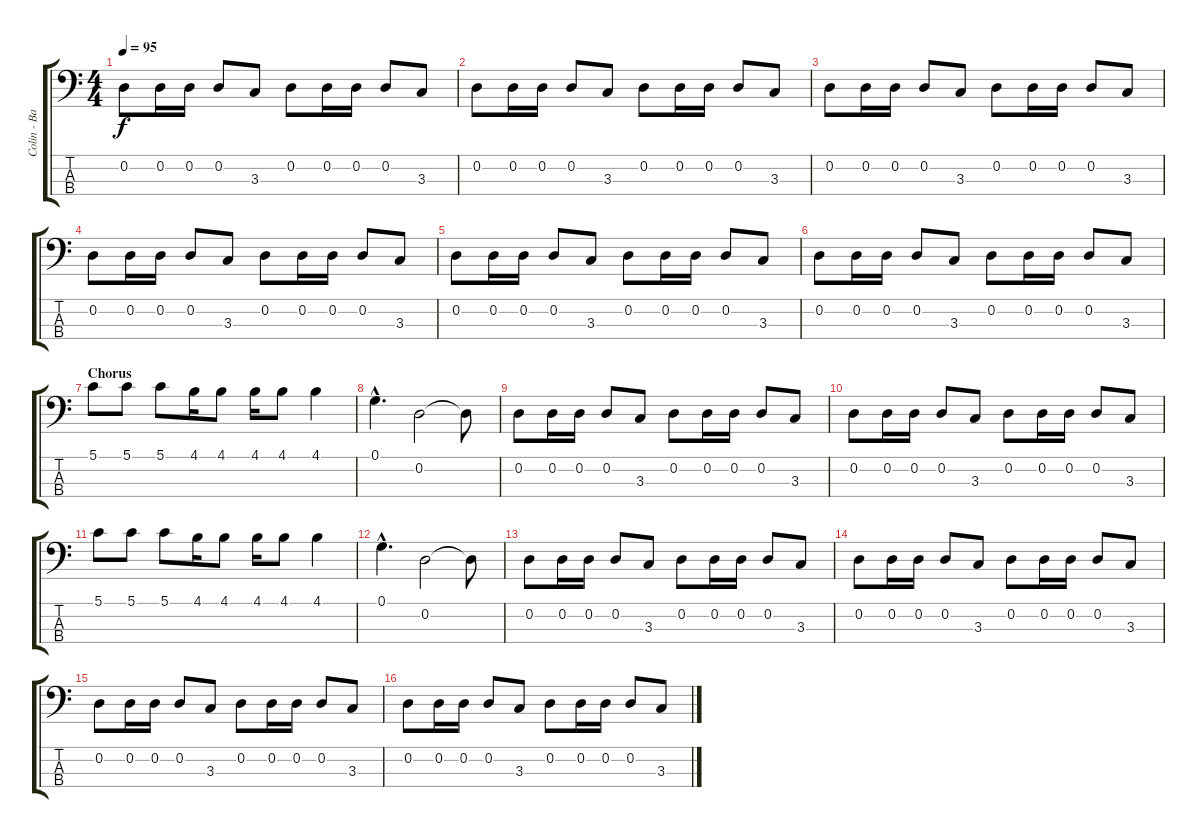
\track ("Colin - Bass" "Colin - Ba") {instrument electricbassfinger}
\staff {score tabs}
\tuning (G2 D2 A1 D1) {hide}
\ts (4 4)
\tempo 95
\clef f4
\ks c
0.2.8{dy f} 0.2.16 0.2.16 0.2.8 3.3.8 0.2.8 0.2.16 0.2.16 0.2.8 3.3.8 |
0.2.8 0.2.16 0.2.16 0.2.8 3.3.8 0.2.8 0.2.16 0.2.16 0.2.8 3.3.8 |
0.2.8 0.2.16 0.2.16 0.2.8 3.3.8 0.2.8 0.2.16 0.2.16 0.2.8 3.3.8 |
0.2.8 0.2.16 0.2.16 0.2.8 3.3.8 0.2.8 0.2.16 0.2.16 0.2.8 3.3.8 |
0.2.8 0.2.16 0.2.16 0.2.8 3.3.8 0.2.8 0.2.16 0.2.16 0.2.8 3.3.8 |
0.2.8 0.2.16 0.2.16 0.2.8 3.3.8 0.2.8 0.2.16 0.2.16 0.2.8 3.3.8 |
\section ("" "Chorus")
5.1.8 5.1.8 5.1.8 4.1.16 4.1.8 4.1.16 4.1.8 4.1.4 |
0.1{hac}.4{d} 0.2.2 0.2{t}.8 |
0.2.8 0.2.16 0.2.16 0.2.8 3.3.8 0.2.8 0.2.16 0.2.16 0.2.8 3.3.8 |
0.2.8 0.2.16 0.2.16 0.2.8 3.3.8 0.2.8 0.2.16 0.2.16 0.2.8 3.3.8 |
5.1.8 5.1.8 5.1.8 4.1.16 4.1.8 4.1.16 4.1.8 4.1.4 |
0.1{hac}.4{d} 0.2.2 0.2{t}.8 |
0.2.8 0.2.16 0.2.16 0.2.8 3.3.8 0.2.8 0.2.16 0.2.16 0.2.8 3.3.8 |
0.2.8 0.2.16 0.2.16 0.2.8 3.3.8 0.2.8 0.2.16 0.2.16 0.2.8 3.3.8 |
0.2.8 0.2.16 0.2.16 0.2.8 3.3.8 0.2.8 0.2.16 0.2.16 0.2.8 3.3.8 |
0.2.8 0.2.16 0.2.16 0.2.8 3.3.8 0.2.8 0.2.16 0.2.16 0.2.8 3.3.8
